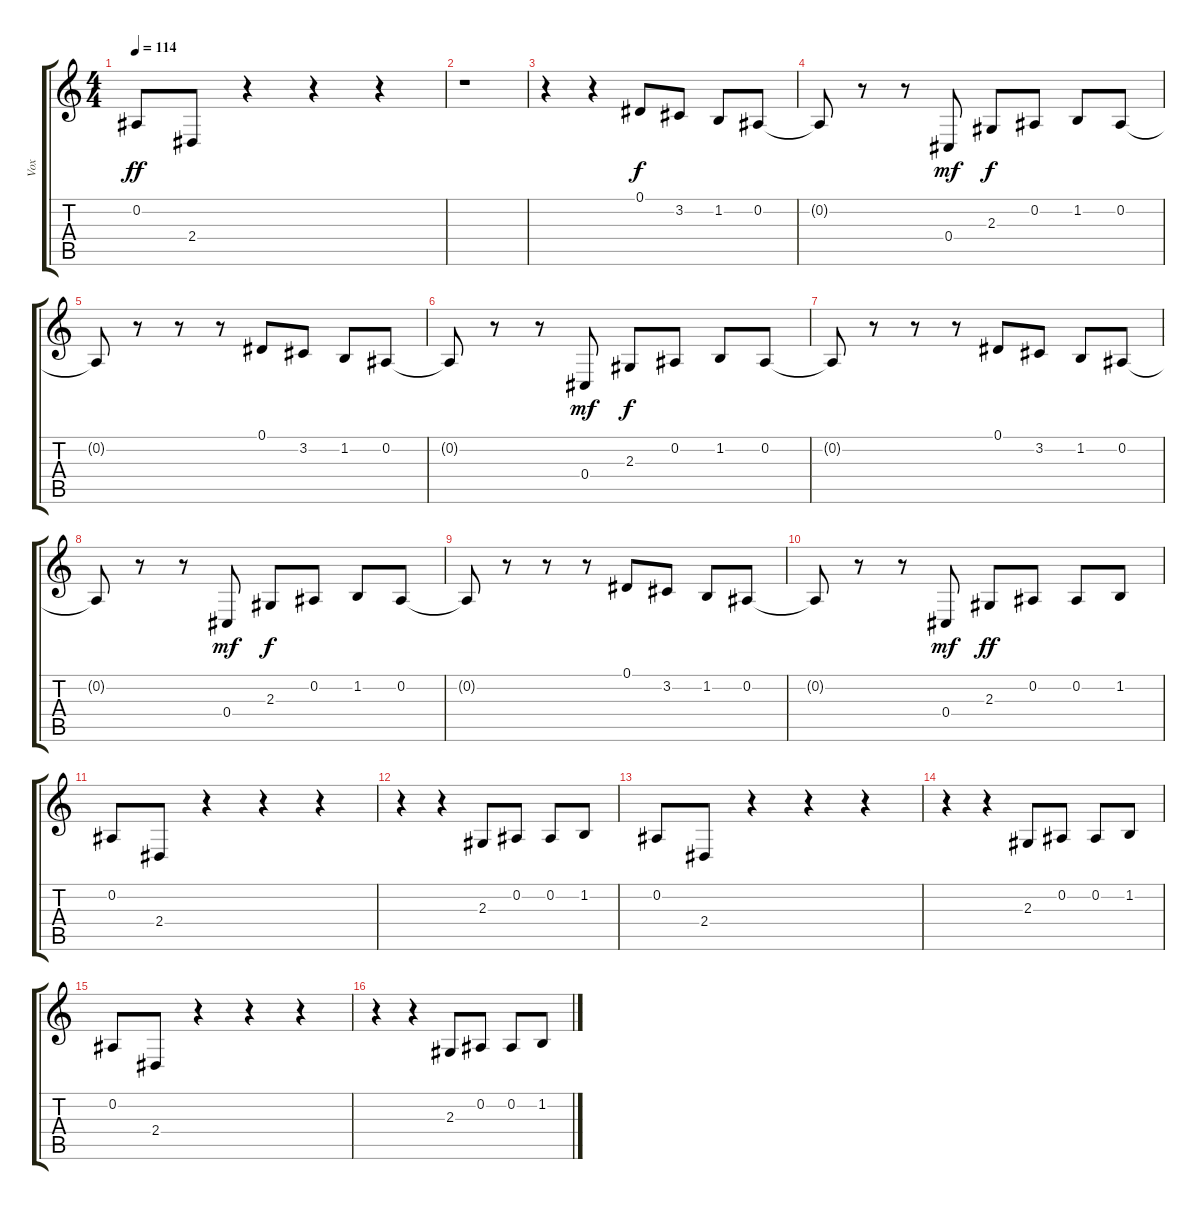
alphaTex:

\track ("Vox" "Vox") {instrument acousticgrandpiano}
\staff {score tabs}
\tuning (Eb4 Bb3 Gb3 Db3 Ab2 Eb2) {hide}
\ts (4 4)
\tempo 114
\clef g2
\ks c
0.2.8{dy ff} 2.4.8 r.4 r.4 r.4 |
r.1 |
r.4 r.4 0.1.8{dy f} 3.2.8 1.2.8 0.2.8 |
0.2{t}.8 r.8 r.8 0.4.8{dy mf} 2.3.8{dy f} 0.2.8 1.2.8 0.2.8 |
0.2{t}.8 r.8 r.8 r.8 0.1.8 3.2.8 1.2.8 0.2.8 |
0.2{t}.8 r.8 r.8 0.4.8{dy mf} 2.3.8{dy f} 0.2.8 1.2.8 0.2.8 |
0.2{t}.8 r.8 r.8 r.8 0.1.8 3.2.8 1.2.8 0.2.8 |
0.2{t}.8 r.8 r.8 0.4.8{dy mf} 2.3.8{dy f} 0.2.8 1.2.8 0.2.8 |
0.2{t}.8 r.8 r.8 r.8 0.1.8 3.2.8 1.2.8 0.2.8 |
0.2{t}.8 r.8 r.8 0.4.8{dy mf} 2.3.8{dy ff} 0.2.8 0.2.8 1.2.8 |
0.2.8 2.4.8 r.4 r.4 r.4 |
r.4 r.4 2.3.8 0.2.8 0.2.8 1.2.8 |
0.2.8 2.4.8 r.4 r.4 r.4 |
r.4 r.4 2.3.8 0.2.8 0.2.8 1.2.8 |
0.2.8 2.4.8 r.4 r.4 r.4 |
r.4 r.4 2.3.8 0.2.8 0.2.8 1.2.8
